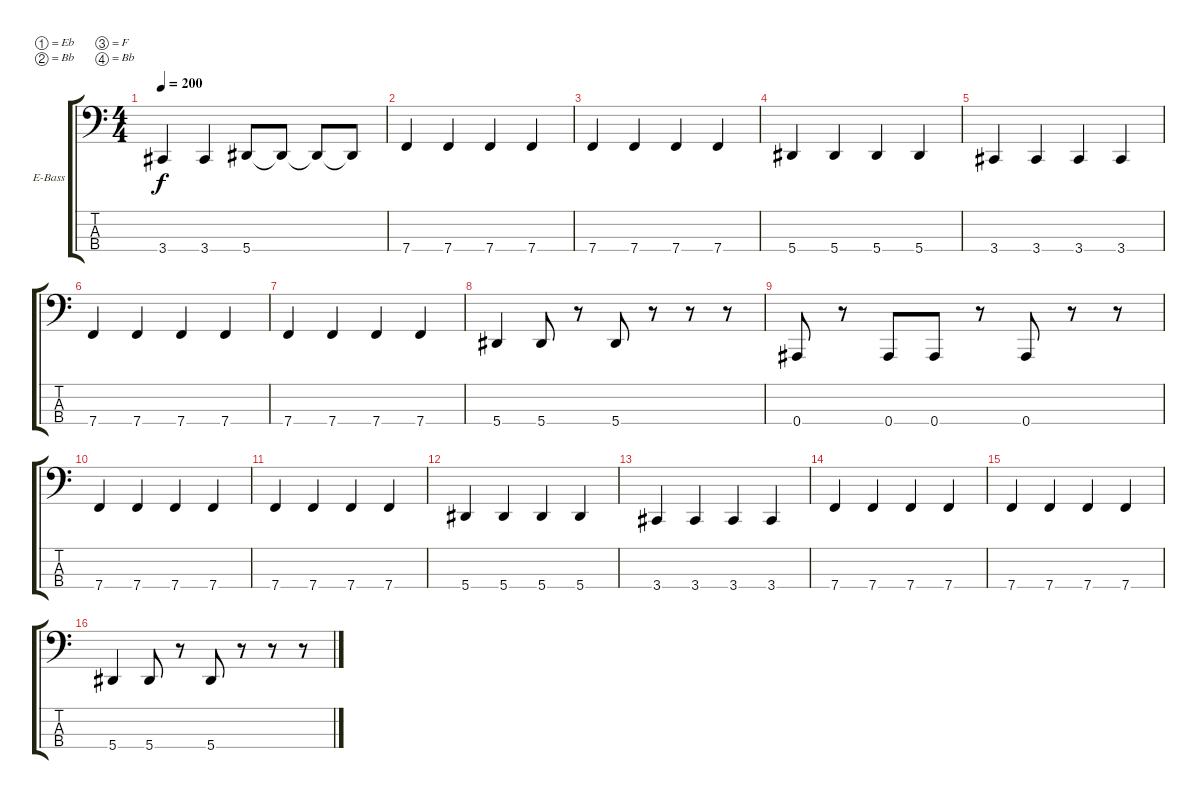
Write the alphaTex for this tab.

\defaultSystemsLayout 4
\bracketExtendMode groupsimilarinstruments
\firstSystemTrackNameOrientation horizontal
\otherSystemsTrackNameOrientation horizontal
\track ("Electric Bass" "E-Bass") {instrument electricbassfinger}
\staff {score tabs}
\tuning (Eb2 Bb1 F1 Bb0)
\ts (4 4)
\tempo 200
\clef f4
\scale
0.333333
\ks c
3.4.4{dy f} 3.4.4 5.4.8 5.4{t}.8 5.4{t}.8 5.4{t}.8 |
\scale
0.333333 7.4.4 7.4.4 7.4.4 7.4.4 |
\scale
0.333333 7.4.4 7.4.4 7.4.4 7.4.4 |
\scale
0.333333 5.4.4 5.4.4 5.4.4 5.4.4 |
\scale
0.333333 3.4.4 3.4.4 3.4.4 3.4.4 |
\scale
0.333333 7.4.4 7.4.4 7.4.4 7.4.4 |
\scale
0.333333 7.4.4 7.4.4 7.4.4 7.4.4 |
\scale
0.333333 5.4.4 5.4.8 r.8 5.4.8 r.8 r.8 r.8 |
\scale
0.333333 0.4.8 r.8 0.4.8 0.4.8 r.8 0.4.8 r.8 r.8 |
\scale
0.333333 7.4.4 7.4.4 7.4.4 7.4.4 |
\scale
0.333333 7.4.4 7.4.4 7.4.4 7.4.4 |
\scale
0.333333 5.4.4 5.4.4 5.4.4 5.4.4 |
\scale
0.333333 3.4.4 3.4.4 3.4.4 3.4.4 |
\scale
0.333333 7.4.4 7.4.4 7.4.4 7.4.4 |
\scale
0.333333 7.4.4 7.4.4 7.4.4 7.4.4 |
\scale
0.333333 5.4.4 5.4.8 r.8 5.4.8 r.8 r.8 r.8
